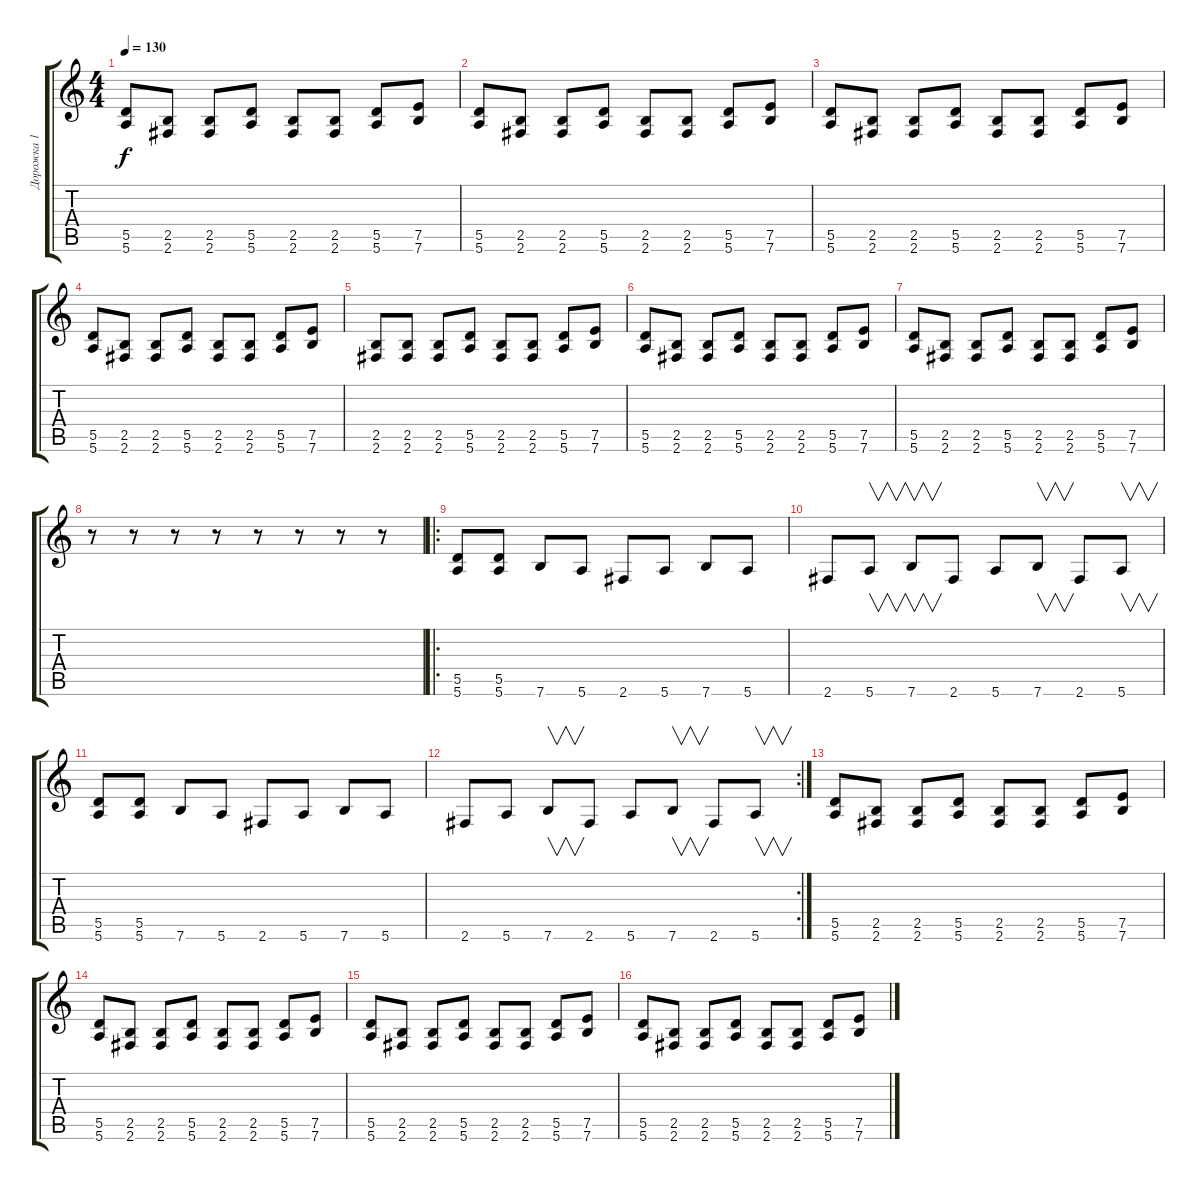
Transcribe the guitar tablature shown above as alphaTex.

\track ("Дорожка 1" "Дорожка 1") {instrument distortionguitar}
\staff {score tabs}
\tuning (E4 B3 G3 D3 A2 E2) {hide}
\ts (4 4)
\tempo 130
\clef g2
\ks c
(5.5 5.6).8{dy f} (2.5 2.6).8 (2.5 2.6).8 (5.5 5.6).8 (2.5 2.6).8 (2.5 2.6).8 (5.5 5.6).8 (7.5 7.6).8 |
(5.5 5.6).8 (2.5 2.6).8 (2.5 2.6).8 (5.5 5.6).8 (2.5 2.6).8 (2.5 2.6).8 (5.5 5.6).8 (7.5 7.6).8 |
(5.5 5.6).8 (2.5 2.6).8 (2.5 2.6).8 (5.5 5.6).8 (2.5 2.6).8 (2.5 2.6).8 (5.5 5.6).8 (7.5 7.6).8 |
(5.5 5.6).8 (2.5 2.6).8 (2.5 2.6).8 (5.5 5.6).8 (2.5 2.6).8 (2.5 2.6).8 (5.5 5.6).8 (7.5 7.6).8 |
(2.5 2.6).8 (2.5 2.6).8 (2.5 2.6).8 (5.5 5.6).8 (2.5 2.6).8 (2.5 2.6).8 (5.5 5.6).8 (7.5 7.6).8 |
(5.5 5.6).8 (2.5 2.6).8 (2.5 2.6).8 (5.5 5.6).8 (2.5 2.6).8 (2.5 2.6).8 (5.5 5.6).8 (7.5 7.6).8 |
(5.5 5.6).8 (2.5 2.6).8 (2.5 2.6).8 (5.5 5.6).8 (2.5 2.6).8 (2.5 2.6).8 (5.5 5.6).8 (7.5 7.6).8 |
r.8 r.8 r.8 r.8 r.8 r.8 r.8 r.8 |
\ro
(5.5 5.6).8 (5.5 5.6).8 7.6.8 5.6.8 2.6.8 5.6.8 7.6.8 5.6.8 |
2.6.8 5.6.8{v} 7.6.8{v} 2.6.8 5.6.8 7.6.8{v} 2.6.8 5.6.8{v} |
(5.5 5.6).8 (5.5 5.6).8 7.6.8 5.6.8 2.6.8 5.6.8 7.6.8 5.6.8 |
\rc 2
2.6.8 5.6.8 7.6.8{v} 2.6.8 5.6.8 7.6.8{v} 2.6.8 5.6.8{v} |
(5.5 5.6).8 (2.5 2.6).8 (2.5 2.6).8 (5.5 5.6).8 (2.5 2.6).8 (2.5 2.6).8 (5.5 5.6).8 (7.5 7.6).8 |
(5.5 5.6).8 (2.5 2.6).8 (2.5 2.6).8 (5.5 5.6).8 (2.5 2.6).8 (2.5 2.6).8 (5.5 5.6).8 (7.5 7.6).8 |
(5.5 5.6).8 (2.5 2.6).8 (2.5 2.6).8 (5.5 5.6).8 (2.5 2.6).8 (2.5 2.6).8 (5.5 5.6).8 (7.5 7.6).8 |
(5.5 5.6).8 (2.5 2.6).8 (2.5 2.6).8 (5.5 5.6).8 (2.5 2.6).8 (2.5 2.6).8 (5.5 5.6).8 (7.5 7.6).8
